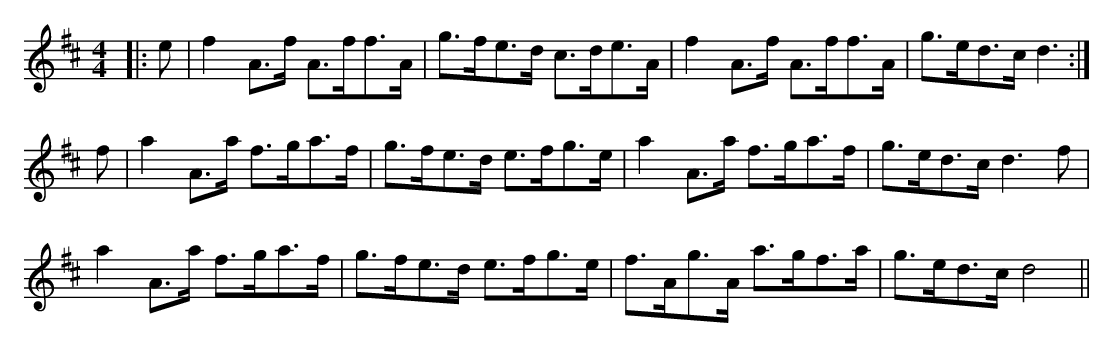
X:1
M:4/4
K:D
|:e|f2 A>f A>ff>A|g>fe>d c>de>A|f2 A>f A>ff>A|g>ed>c d3:|
f|a2 A>a f>ga>f|g>fe>d e>fg>e|a2 A>a f>ga>f|g>ed>c d3 f|
a2 A>a f>ga>f|g>fe>d e>fg>e|f>Ag>A a>gf>a|g>ed>c d4||
